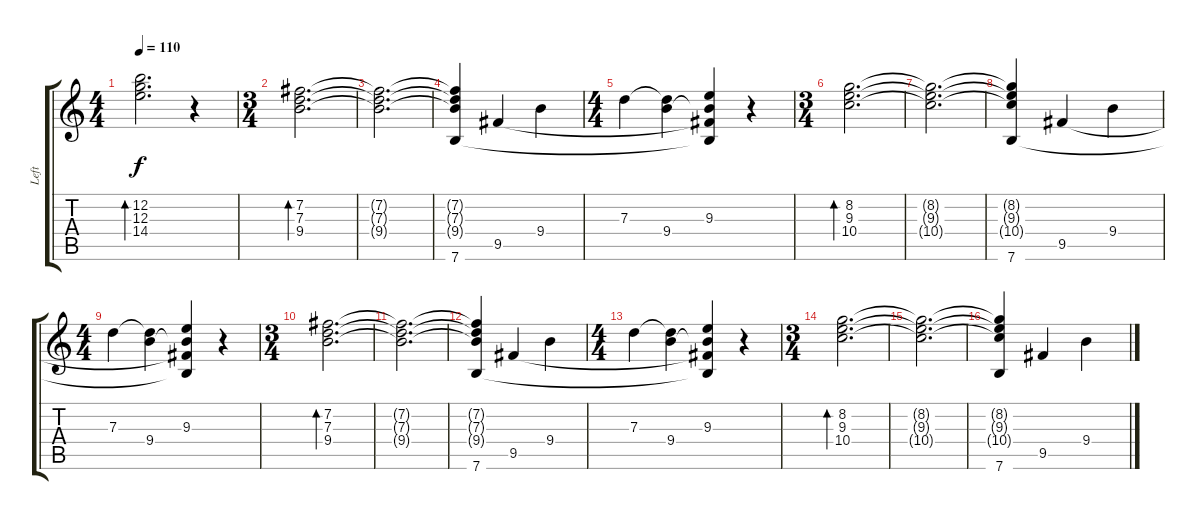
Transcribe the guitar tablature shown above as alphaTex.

\track ("Left" "Left") {instrument electricguitarjazz}
\staff {score tabs}
\tuning (E4 B3 G3 D3 A2 E2) {hide}
\ts (4 4)
\tempo 110
\clef g2
\ks c
(12.2 12.3 14.4).2{d bd 240 dy f} r.4 |
\ts (3 4)
(7.2 7.3 9.4).2{d bd 240} |
(7.2{t} 7.3{t} 9.4{t}).2{d} |
(7.2{t} 7.3{t} 9.4{t} 7.6).4 9.5.4 9.4.4 |
\ts (4 4)
7.3.4 (7.3{t} 9.4).4 (9.3 9.4{t} 9.5{t} 7.6{t}).4 r.4 |
\ts (3 4)
(8.2 9.3 10.4).2{d bd 240} |
(8.2{t} 9.3{t} 10.4{t}).2{d} |
(8.2{t} 9.3{t} 10.4{t} 7.6).4 9.5.4 9.4.4 |
\ts (4 4)
7.3.4 (7.3{t} 9.4).4 (9.3 9.4{t} 9.5{t} 7.6{t}).4 r.4 |
\ts (3 4)
(7.2 7.3 9.4).2{d bd 240} |
(7.2{t} 7.3{t} 9.4{t}).2{d} |
(7.2{t} 7.3{t} 9.4{t} 7.6).4 9.5.4 9.4.4 |
\ts (4 4)
7.3.4 (7.3{t} 9.4).4 (9.3 9.4{t} 9.5{t} 7.6{t}).4 r.4 |
\ts (3 4)
(8.2 9.3 10.4).2{d bd 240} |
(8.2{t} 9.3{t} 10.4{t}).2{d} |
(8.2{t} 9.3{t} 10.4{t} 7.6).4 9.5.4 9.4.4
